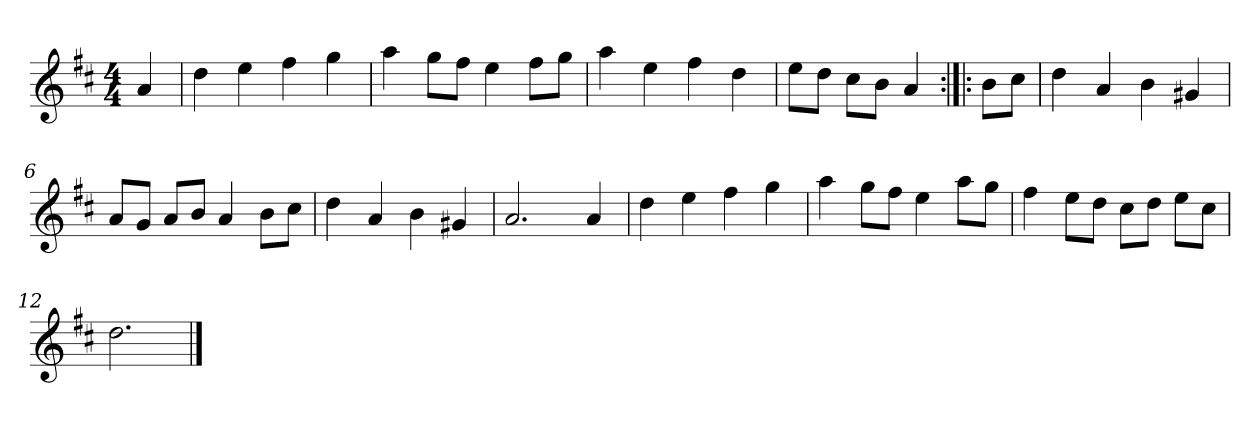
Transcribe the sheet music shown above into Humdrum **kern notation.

**kern
*part1
*staff1
*clefG2
*k[f#c#]
*D:
*M4/4
*MM120
=
4a
=1
4dd
4ee
4ff#
4gg
=2
4aa
8gg\L
8ff#\J
4ee
8ff#\L
8gg\J
=3
4aa
4ee
4ff#
4dd
=4
8ee\L
8dd\J
8cc#\L
8b\J
4a
=:|!|:
8b\L
8cc#\J
=5
4dd
4a
4b
4g#X
=6
8a/L
8g/J
8a/L
8b/J
4a
8b\L
8cc#\J
=7
4dd
4a
4b
4g#X
=8
2.a
4a
=9
4dd
4ee
4ff#
4gg
=10
4aa
8gg\L
8ff#\J
4ee
8aa\L
8gg\J
=11
4ff#
8ee\L
8dd\J
8cc#\L
8dd\J
8ee\L
8cc#\J
=12
2.dd
==
*-
